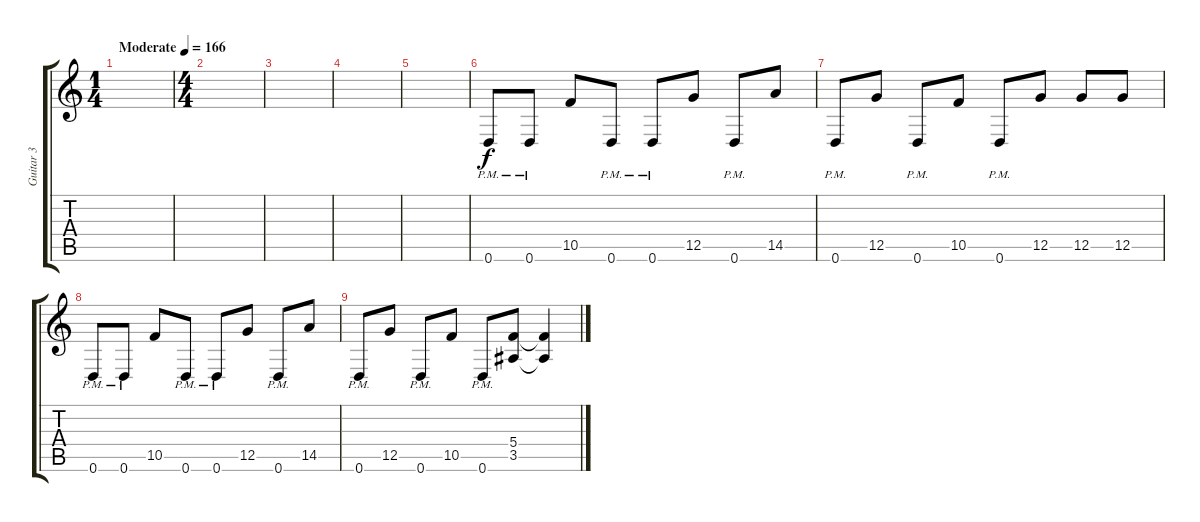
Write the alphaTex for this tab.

\track ("Guitar 3" "Guitar 3") {instrument distortionguitar}
\staff {score tabs}
\tuning (D4 A3 F3 C3 G2 D2) {hide}
\ts (1 4)
\tempo (166 "Moderate")
\clef g2
\ks c
|
\ts (4 4)
|
|
|
|
0.6{pm}.8 0.6{pm}.8 10.5.8 0.6{pm}.8 0.6{pm}.8 12.5.8 0.6{pm}.8 14.5.8 |
0.6{pm}.8 12.5.8 0.6{pm}.8 10.5.8 0.6{pm}.8 12.5.8 12.5.8 12.5.8 |
0.6{pm}.8 0.6{pm}.8 10.5.8 0.6{pm}.8 0.6{pm}.8 12.5.8 0.6{pm}.8 14.5.8 |
0.6{pm}.8 12.5.8 0.6{pm}.8 10.5.8 0.6{pm}.8 (5.4 3.5).8 (5.4{t} 3.5{t}).4
